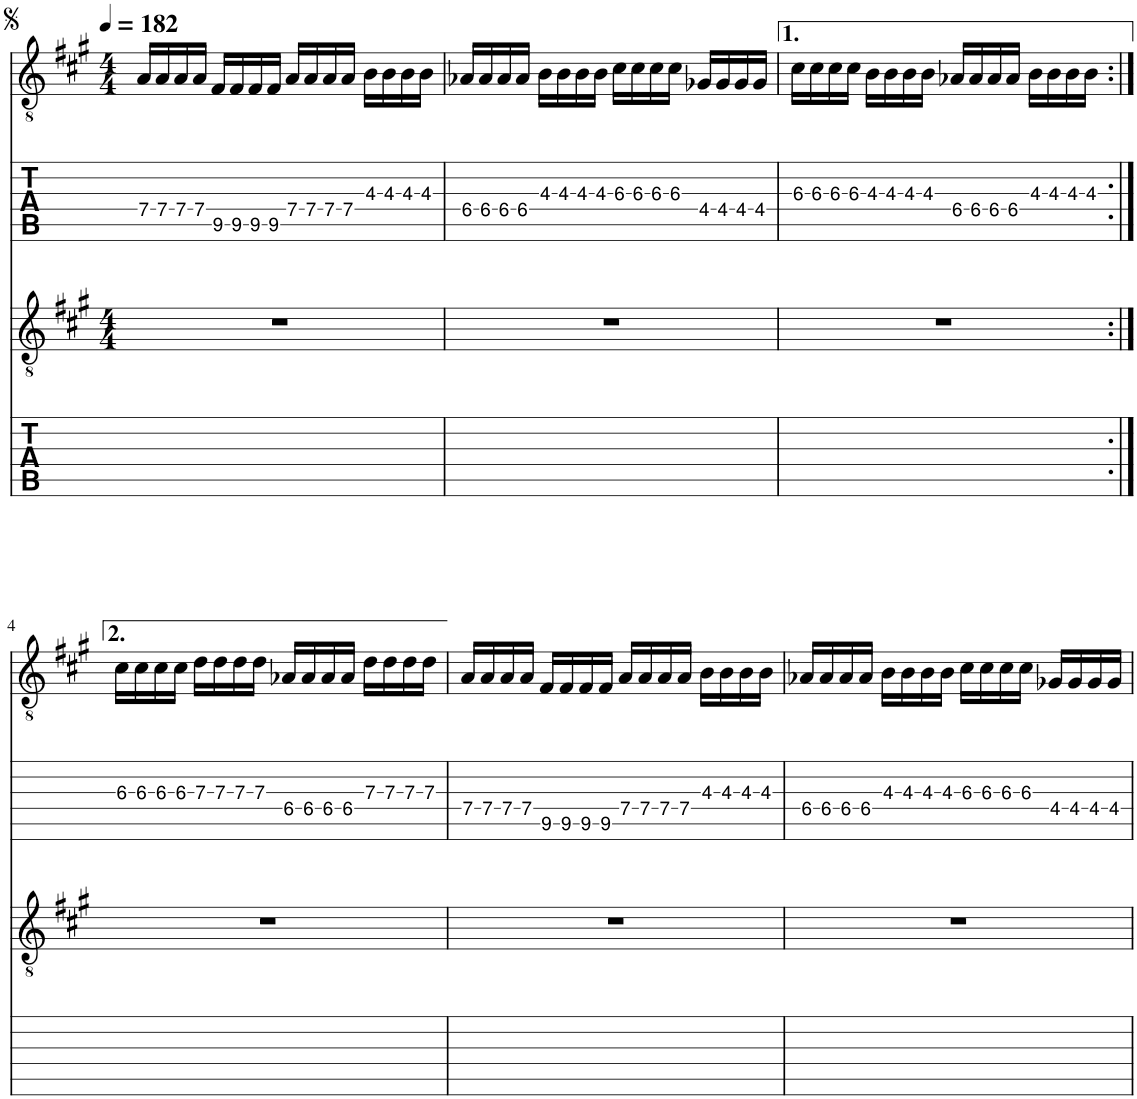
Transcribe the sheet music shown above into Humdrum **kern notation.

**kern	**kern	**kern	**kern
*part4	*part3	*part2	*part1
*staff4	*staff3	*staff2	*staff1
*I"Электрогитара	*I"Электрогитара	*I"Электрогитара	*I"Электрогитара
*stria6	*	*stria6	*
*	*clefGv2	*	*clefGv2
*k[f#c#g#]	*k[f#c#g#]	*k[f#c#g#]	*k[f#c#g#]
*M4/4	*M4/4	*M4/4	*M4/4
*MM182	*MM182	*MM182	*MM182
=1	=1	=1	=1
1r	1r	16ALL	16A/LL
.	.	16AJ	16A/
.	.	16AL	16A/
.	.	16AJJ	16A/JJ
.	.	16F#LL	16F#/LL
.	.	16F#J	16F#/
.	.	16F#L	16F#/
.	.	16F#JJ	16F#/JJ
.	.	16ALL	16A/LL
.	.	16AJ	16A/
.	.	16AL	16A/
.	.	16AJJ	16A/JJ
.	.	16BLL	16B\LL
.	.	16BJ	16B\
.	.	16BL	16B\
.	.	16BJJ	16B\JJ
=2	=2	=2	=2
1r	1r	16A-XLL	16A-X/LL
.	.	16A-J	16A-/
.	.	16A-L	16A-/
.	.	16A-JJ	16A-/JJ
.	.	16BLL	16B\LL
.	.	16BJ	16B\
.	.	16BL	16B\
.	.	16BJJ	16B\JJ
.	.	16c#LL	16c#\LL
.	.	16c#J	16c#\
.	.	16c#L	16c#\
.	.	16c#JJ	16c#\JJ
.	.	16G-XLL	16G-X/LL
.	.	16G-J	16G-/
.	.	16G-L	16G-/
.	.	16G-JJ	16G-/JJ
=3	=3	=3	=3
1r	1r	16c#LL	16c#\LL
.	.	16c#J	16c#\
.	.	16c#L	16c#\
.	.	16c#JJ	16c#\JJ
.	.	16BLL	16B\LL
.	.	16BJ	16B\
.	.	16BL	16B\
.	.	16BJJ	16B\JJ
.	.	16A-XLL	16A-X/LL
.	.	16A-J	16A-/
.	.	16A-L	16A-/
.	.	16A-JJ	16A-/JJ
.	.	16BLL	16B\LL
.	.	16BJ	16B\
.	.	16BL	16B\
.	.	16BJJ	16B\JJ
!!LO:LB:g=z
=4:|!	=4:|!	=4:|!	=4:|!
1r	1r	16c#LL	16c#\LL
.	.	16c#J	16c#\
.	.	16c#L	16c#\
.	.	16c#JJ	16c#\JJ
.	.	16dLL	16d\LL
.	.	16dJ	16d\
.	.	16dL	16d\
.	.	16dJJ	16d\JJ
.	.	16A-XLL	16A-X/LL
.	.	16A-J	16A-/
.	.	16A-L	16A-/
.	.	16A-JJ	16A-/JJ
.	.	16dLL	16d\LL
.	.	16dJ	16d\
.	.	16dL	16d\
.	.	16dJJ	16d\JJ
=5	=5	=5	=5
1r	1r	16ALL	16A/LL
.	.	16AJ	16A/
.	.	16AL	16A/
.	.	16AJJ	16A/JJ
.	.	16F#LL	16F#/LL
.	.	16F#J	16F#/
.	.	16F#L	16F#/
.	.	16F#JJ	16F#/JJ
.	.	16ALL	16A/LL
.	.	16AJ	16A/
.	.	16AL	16A/
.	.	16AJJ	16A/JJ
.	.	16BLL	16B\LL
.	.	16BJ	16B\
.	.	16BL	16B\
.	.	16BJJ	16B\JJ
=6	=6	=6	=6
1r	1r	16A-XLL	16A-X/LL
.	.	16A-J	16A-/
.	.	16A-L	16A-/
.	.	16A-JJ	16A-/JJ
.	.	16BLL	16B\LL
.	.	16BJ	16B\
.	.	16BL	16B\
.	.	16BJJ	16B\JJ
.	.	16c#LL	16c#\LL
.	.	16c#J	16c#\
.	.	16c#L	16c#\
.	.	16c#JJ	16c#\JJ
.	.	16G-XLL	16G-X/LL
.	.	16G-J	16G-/
.	.	16G-L	16G-/
.	.	16G-JJ	16G-/JJ
=	=	=	=
*-	*-	*-	*-
